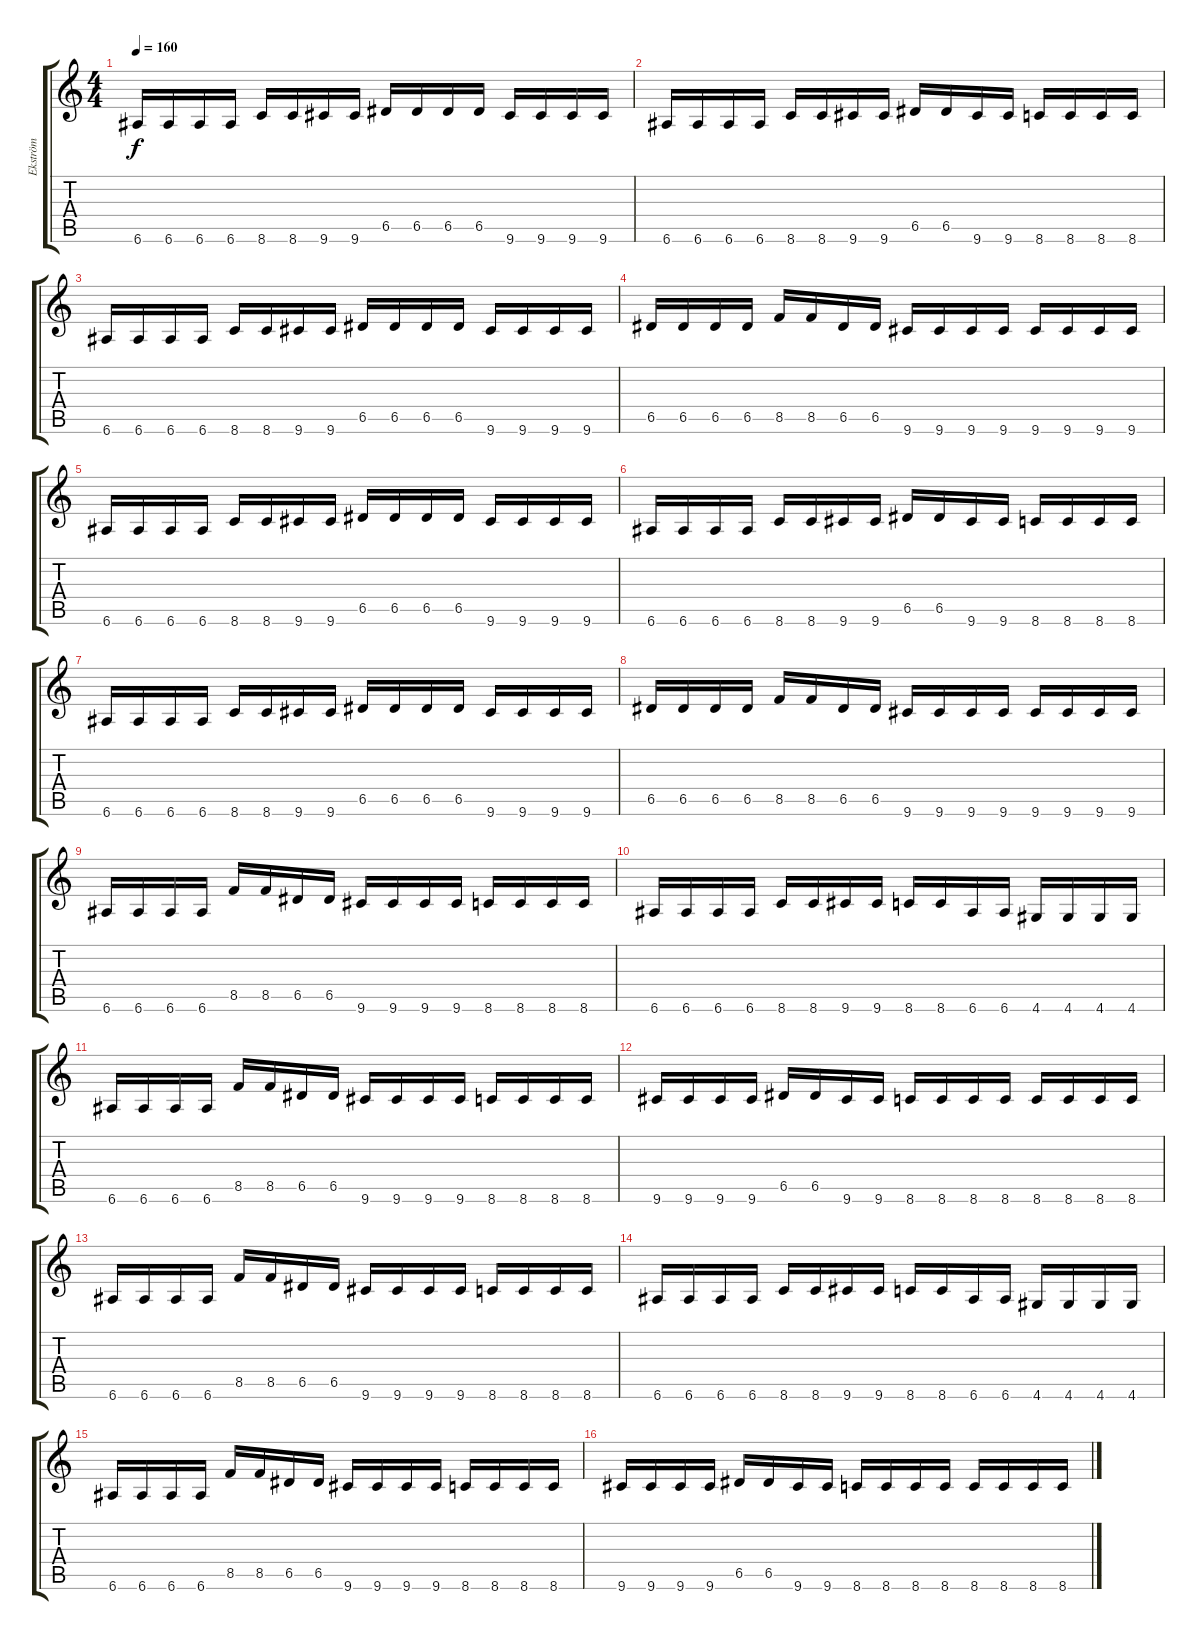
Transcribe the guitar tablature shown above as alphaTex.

\track ("Ekström" "Ekström") {instrument distortionguitar}
\staff {score tabs}
\tuning (E4 B3 G3 D3 A2 E2) {hide}
\ts (4 4)
\tempo 160
\clef g2
\ks c
6.6.16{dy f} 6.6.16 6.6.16 6.6.16 8.6.16 8.6.16 9.6.16 9.6.16 6.5.16 6.5.16 6.5.16 6.5.16 9.6.16 9.6.16 9.6.16 9.6.16 |
6.6.16 6.6.16 6.6.16 6.6.16 8.6.16 8.6.16 9.6.16 9.6.16 6.5.16 6.5.16 9.6.16 9.6.16 8.6.16 8.6.16 8.6.16 8.6.16 |
6.6.16 6.6.16 6.6.16 6.6.16 8.6.16 8.6.16 9.6.16 9.6.16 6.5.16 6.5.16 6.5.16 6.5.16 9.6.16 9.6.16 9.6.16 9.6.16 |
6.5.16 6.5.16 6.5.16 6.5.16 8.5.16 8.5.16 6.5.16 6.5.16 9.6.16 9.6.16 9.6.16 9.6.16 9.6.16 9.6.16 9.6.16 9.6.16 |
6.6.16 6.6.16 6.6.16 6.6.16 8.6.16 8.6.16 9.6.16 9.6.16 6.5.16 6.5.16 6.5.16 6.5.16 9.6.16 9.6.16 9.6.16 9.6.16 |
6.6.16 6.6.16 6.6.16 6.6.16 8.6.16 8.6.16 9.6.16 9.6.16 6.5.16 6.5.16 9.6.16 9.6.16 8.6.16 8.6.16 8.6.16 8.6.16 |
6.6.16 6.6.16 6.6.16 6.6.16 8.6.16 8.6.16 9.6.16 9.6.16 6.5.16 6.5.16 6.5.16 6.5.16 9.6.16 9.6.16 9.6.16 9.6.16 |
6.5.16 6.5.16 6.5.16 6.5.16 8.5.16 8.5.16 6.5.16 6.5.16 9.6.16 9.6.16 9.6.16 9.6.16 9.6.16 9.6.16 9.6.16 9.6.16 |
6.6.16 6.6.16 6.6.16 6.6.16 8.5.16 8.5.16 6.5.16 6.5.16 9.6.16 9.6.16 9.6.16 9.6.16 8.6.16 8.6.16 8.6.16 8.6.16 |
6.6.16 6.6.16 6.6.16 6.6.16 8.6.16 8.6.16 9.6.16 9.6.16 8.6.16 8.6.16 6.6.16 6.6.16 4.6.16 4.6.16 4.6.16 4.6.16 |
6.6.16 6.6.16 6.6.16 6.6.16 8.5.16 8.5.16 6.5.16 6.5.16 9.6.16 9.6.16 9.6.16 9.6.16 8.6.16 8.6.16 8.6.16 8.6.16 |
9.6.16 9.6.16 9.6.16 9.6.16 6.5.16 6.5.16 9.6.16 9.6.16 8.6.16 8.6.16 8.6.16 8.6.16 8.6.16 8.6.16 8.6.16 8.6.16 |
6.6.16 6.6.16 6.6.16 6.6.16 8.5.16 8.5.16 6.5.16 6.5.16 9.6.16 9.6.16 9.6.16 9.6.16 8.6.16 8.6.16 8.6.16 8.6.16 |
6.6.16 6.6.16 6.6.16 6.6.16 8.6.16 8.6.16 9.6.16 9.6.16 8.6.16 8.6.16 6.6.16 6.6.16 4.6.16 4.6.16 4.6.16 4.6.16 |
6.6.16 6.6.16 6.6.16 6.6.16 8.5.16 8.5.16 6.5.16 6.5.16 9.6.16 9.6.16 9.6.16 9.6.16 8.6.16 8.6.16 8.6.16 8.6.16 |
9.6.16 9.6.16 9.6.16 9.6.16 6.5.16 6.5.16 9.6.16 9.6.16 8.6.16 8.6.16 8.6.16 8.6.16 8.6.16 8.6.16 8.6.16 8.6.16
